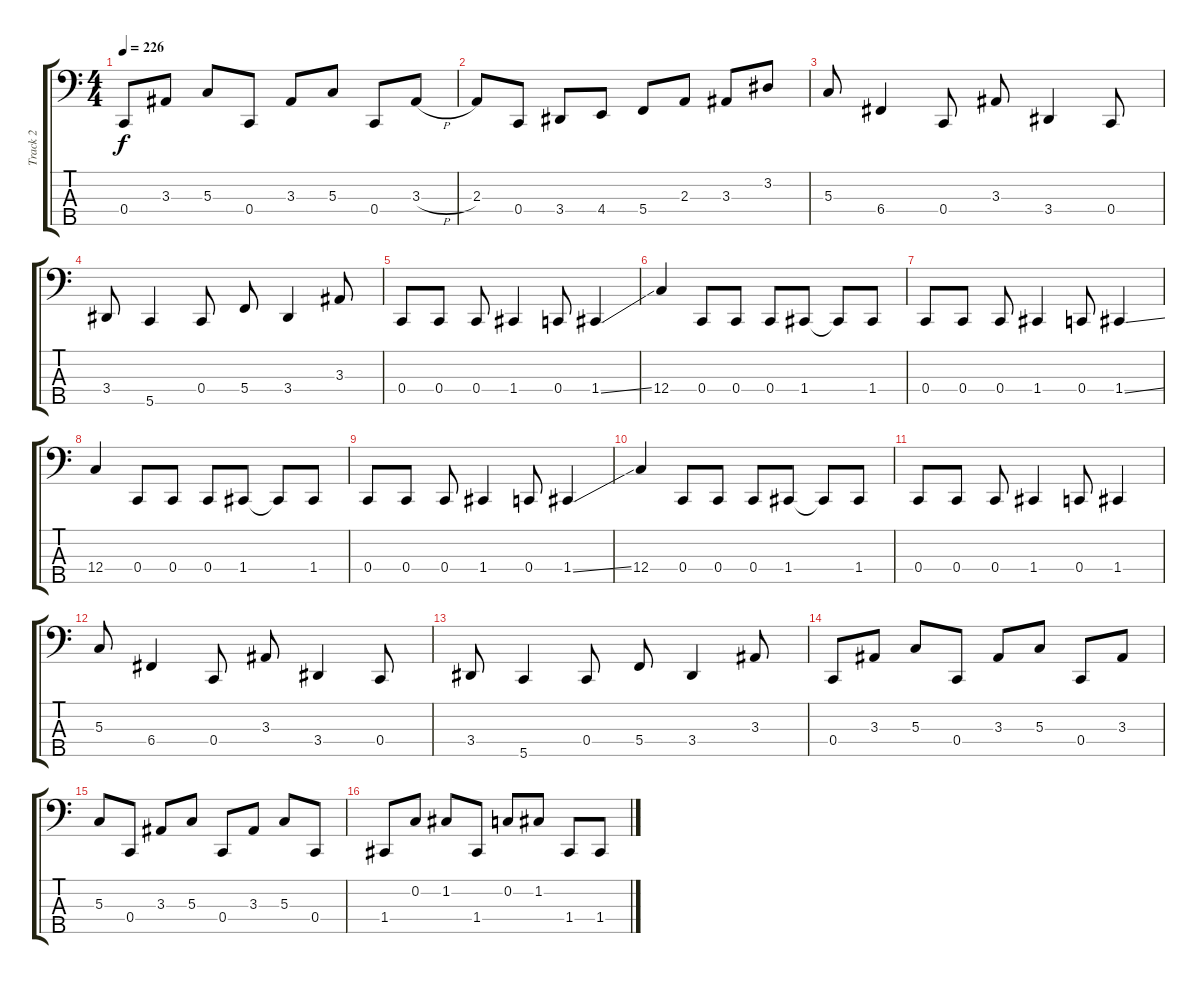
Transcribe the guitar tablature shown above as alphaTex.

\track ("Track 2" "Track 2") {instrument electricbasspick}
\staff {score tabs}
\tuning (F2 C2 G1 C1 G0) {hide}
\ts (4 4)
\tempo 226
\clef f4
\ks c
0.4.8{dy f} 3.3.8 5.3.8 0.4.8 3.3.8 5.3.8 0.4.8 3.3{h}.8 |
2.3.8 0.4.8 3.4.8 4.4.8 5.4.8 2.3.8 3.3.8 3.2.8 |
5.3.8 6.4.4 0.4.8 3.3.8 3.4.4 0.4.8 |
3.4.8 5.5.4 0.4.8 5.4.8 3.4.4 3.3.8 |
0.4.8 0.4.8 0.4.8 1.4.4 0.4.8 1.4{ss}.4 |
12.4.4 0.4.8 0.4.8 0.4.8 1.4.8 1.4{t}.8 1.4.8 |
0.4.8 0.4.8 0.4.8 1.4.4 0.4.8 1.4{ss}.4 |
12.4.4 0.4.8 0.4.8 0.4.8 1.4.8 1.4{t}.8 1.4.8 |
0.4.8 0.4.8 0.4.8 1.4.4 0.4.8 1.4{ss}.4 |
12.4.4 0.4.8 0.4.8 0.4.8 1.4.8 1.4{t}.8 1.4.8 |
0.4.8 0.4.8 0.4.8 1.4.4 0.4.8 1.4.4 |
5.3.8 6.4.4 0.4.8 3.3.8 3.4.4 0.4.8 |
3.4.8 5.5.4 0.4.8 5.4.8 3.4.4 3.3.8 |
0.4.8 3.3.8 5.3.8 0.4.8 3.3.8 5.3.8 0.4.8 3.3.8 |
5.3.8 0.4.8 3.3.8 5.3.8 0.4.8 3.3.8 5.3.8 0.4.8 |
1.4.8 0.2.8 1.2.8 1.4.8 0.2.8 1.2.8 1.4.8 1.4.8
